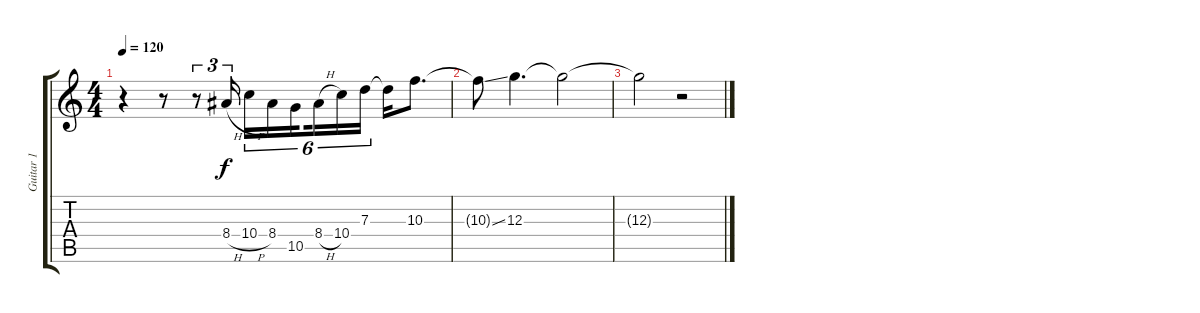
\track ("Guitar 1" "Guitar 1") {instrument distortionguitar}
\staff {score tabs}
\tuning (E4 B3 G3 D3 A2 E2) {hide}
\ts (4 4)
\tempo 120
\clef g2
\ks c
r.4{dy f} r.8 r.8{tu (3 2)} 8.4{h}.16{tu (3 2)} 10.4{h}.16{tu (6 4)} 8.4.16{tu (6 4)} 10.5.16{tu (6 4) beam splitsecondary} 8.4{h}.16{tu (6 4)} 10.4.16{tu (6 4)} 7.3.16{tu (6 4)} 7.3{t}.16 10.3.8{d} |
10.3{ss t}.8 12.3.4{d} 12.3{t}.2 |
12.3{t}.2 r.2
